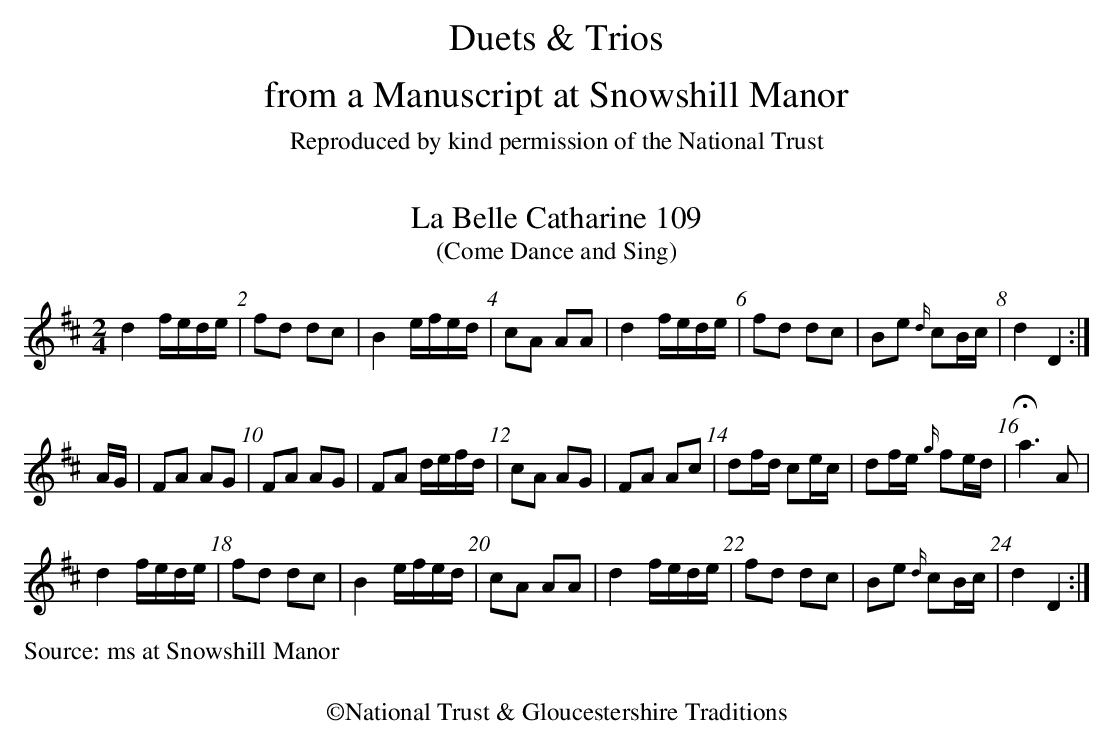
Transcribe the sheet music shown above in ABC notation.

X:1
T:La Belle Catharine 109
T:(Come Dance and Sing)
M:2/4
L:1/16
K:D
d4 fede| f2d2 d2c2| B4 efed| c2A2 A2A2|\
d4 fede| f2d2 d2c2| B2e2 {d/}c2Bc| d4D4:|
AG| F2A2 A2G2| F2A2 A2G2| F2A2 defd| c2A2 A2G2|\
F2A2 A2c2| d2fd c2ec| d2fe {g/}f2ed| Ha6 A2|
d4 fede| f2d2 d2c2| B4 efed| c2A2 A2A2|\
d4 fede| f2d2 d2c2| B2e2 {d/}c2Bc| d4D4:|
